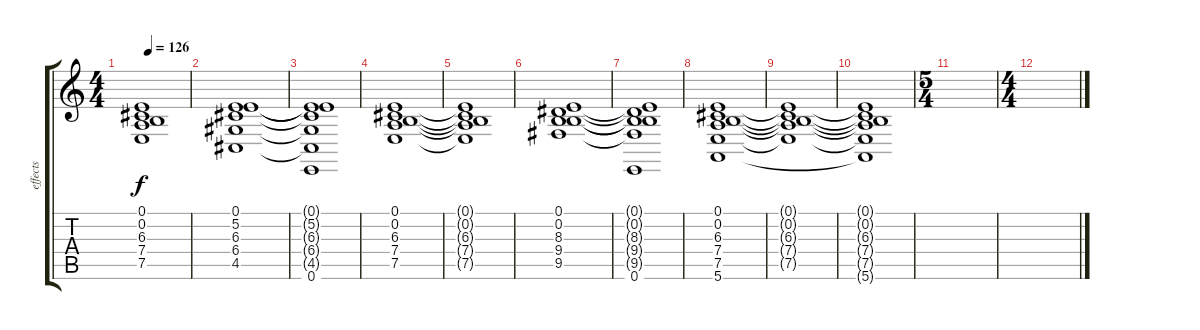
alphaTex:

\track ("effects" "effects") {instrument fx1rain}
\staff {score tabs}
\tuning (E4 B3 G3 D3 A2 E2) {hide}
\ts (4 4)
\tempo 126
\clef g2
\ks c
(0.1{t} 0.2{t} 6.3{t} 7.4{t} 7.5{t}).1{dy f} |
(0.1 5.2 6.3 6.4 4.5).1 |
(0.1{t} 5.2{t} 6.3{t} 6.4{t} 4.5{t} 0.6).1 |
(0.1 0.2 6.3 7.4 7.5).1 |
(0.1{t} 0.2{t} 6.3{t} 7.4{t} 7.5{t}).1 |
(0.1 0.2 8.3 9.4 9.5).1 |
(0.1{t} 0.2{t} 8.3{t} 9.4{t} 9.5{t} 0.6).1 |
(0.1 0.2 6.3 7.4 7.5 5.6).1{volume 5} |
(0.1{t} 0.2{t} 6.3{t} 7.4{t} 7.5{t}).1 |
(0.1{t} 0.2{t} 6.3{t} 7.4{t} 7.5{t} 5.6{t}).1 |
\ts (5 4)
|
\ts (4 4)
